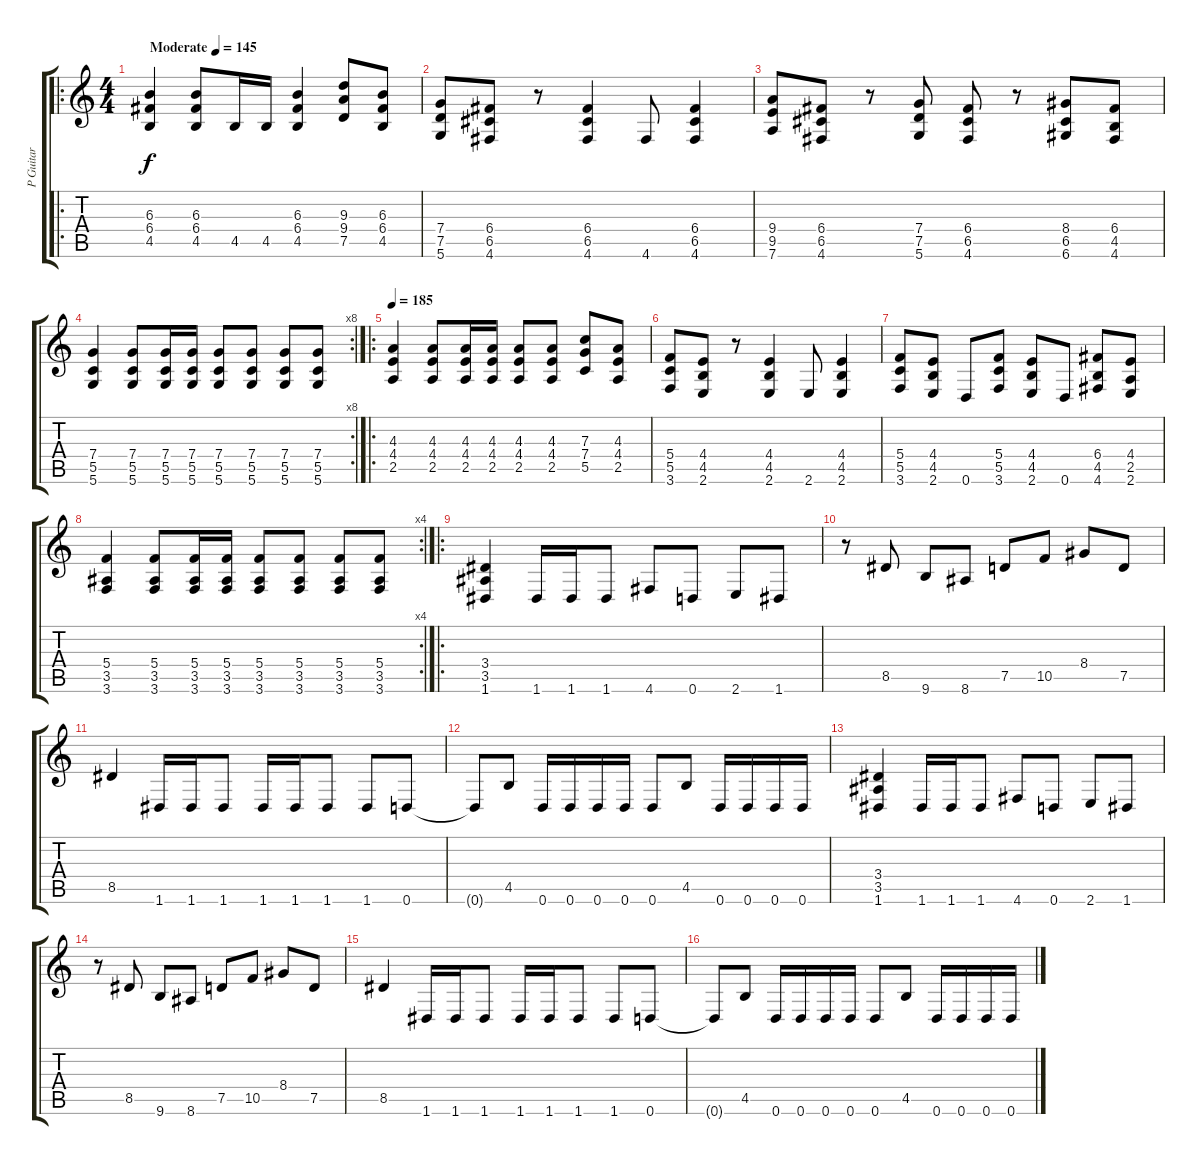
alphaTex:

\track ("P Guitar" "P Guitar") {instrument distortionguitar}
\staff {score tabs}
\tuning (D4 A3 F3 C3 G2 D2) {hide}
\ro
\ts (4 4)
\tempo (145 "Moderate")
\clef g2
\ks c
(6.3 6.4 4.5).4{dy f instrument distortionguitar} (6.3 6.4 4.5).8 4.5.16 4.5.16 (6.3 6.4 4.5).4 (9.3 9.4 7.5).8 (6.3 6.4 4.5).8 |
(7.4 7.5 5.6).8 (6.4 6.5 4.6).8 r.8 (6.4 6.5 4.6).4 4.6.8 (6.4 6.5 4.6).4 |
(9.4 9.5 7.6).8 (6.4 6.5 4.6).8 r.8 (7.4 7.5 5.6).8 (6.4 6.5 4.6).8 r.8 (8.4 6.5 6.6).8 (6.4 4.5 4.6).8 |
\rc 8
(7.4 5.5 5.6).4 (7.4 5.5 5.6).8 (7.4 5.5 5.6).16 (7.4 5.5 5.6).16 (7.4 5.5 5.6).8 (7.4 5.5 5.6).8 (7.4 5.5 5.6).8 (7.4 5.5 5.6).8 |
\ro
\tempo 185
(4.3 4.4 2.5).4 (4.3 4.4 2.5).8 (4.3 4.4 2.5).16 (4.3 4.4 2.5).16 (4.3 4.4 2.5).8 (4.3 4.4 2.5).8 (7.3 7.4 5.5).8 (4.3 4.4 2.5).8 |
(5.4 5.5 3.6).8 (4.4 4.5 2.6).8 r.8 (4.4 4.5 2.6).4 2.6.8 (4.4 4.5 2.6).4 |
(5.4 5.5 3.6).8 (4.4 4.5 2.6).8 0.6.8 (5.4 5.5 3.6).8 (4.4 4.5 2.6).8 0.6.8 (6.4 4.5 4.6).8 (4.4 2.5 2.6).8 |
\rc 4
(5.4 3.5 3.6).4 (5.4 3.5 3.6).8 (5.4 3.5 3.6).16 (5.4 3.5 3.6).16 (5.4 3.5 3.6).8 (5.4 3.5 3.6).8 (5.4 3.5 3.6).8 (5.4 3.5 3.6).8 |
\ro
(3.4 3.5 1.6).4 1.6.16 1.6.16 1.6.8 4.6.8 0.6.8 2.6.8 1.6.8 |
r.8 8.5.8 9.6.8 8.6.8 7.5.8 10.5.8 8.4.8 7.5.8 |
8.5.4 1.6.16 1.6.16 1.6.8 1.6.16 1.6.16 1.6.8 1.6.8 0.6.8 |
0.6{t}.8 4.5.8 0.6.16 0.6.16 0.6.16 0.6.16 0.6.8 4.5.8 0.6.16 0.6.16 0.6.16 0.6.16 |
(3.4 3.5 1.6).4 1.6.16 1.6.16 1.6.8 4.6.8 0.6.8 2.6.8 1.6.8 |
r.8 8.5.8 9.6.8 8.6.8 7.5.8 10.5.8 8.4.8 7.5.8 |
8.5.4 1.6.16 1.6.16 1.6.8 1.6.16 1.6.16 1.6.8 1.6.8 0.6.8 |
0.6{t}.8 4.5.8 0.6.16 0.6.16 0.6.16 0.6.16 0.6.8 4.5.8 0.6.16 0.6.16 0.6.16 0.6.16
